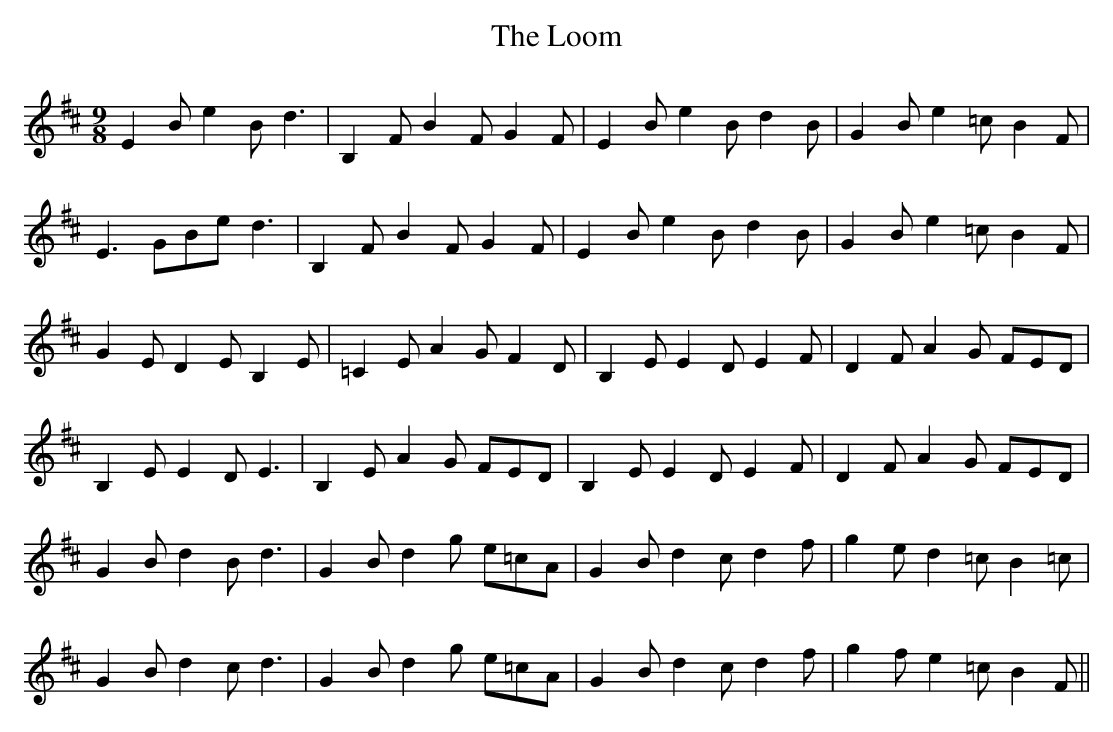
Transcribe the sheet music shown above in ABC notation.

X:1
T: The Loom
M: 9/8
L: 1/8
K: Edor
E2 B e2 B d3|B,2F B2F G2F|E2 B e2 B d2 B|G2 B e2 =c B2 F|
E3 GBe d3|B,2F B2FG2F|E2B e2 B d2 B|G2 B e2 =c B2 F|
G2E D2E B,2E|=C2E A2G F2D|B,2E E2D E2F|D2F A2G FED|
B,2E E2D E3|B,2E A2G FED|B,2E E2D E2F|D2F A2G FED|
G2B d2B d3|G2B d2g e=cA|G2B d2c d2 f|g2e d2=c B2=c|
G2B d2c d3|G2B d2g e=cA|G2B d2c d2f|g2f e2=c B2F||
